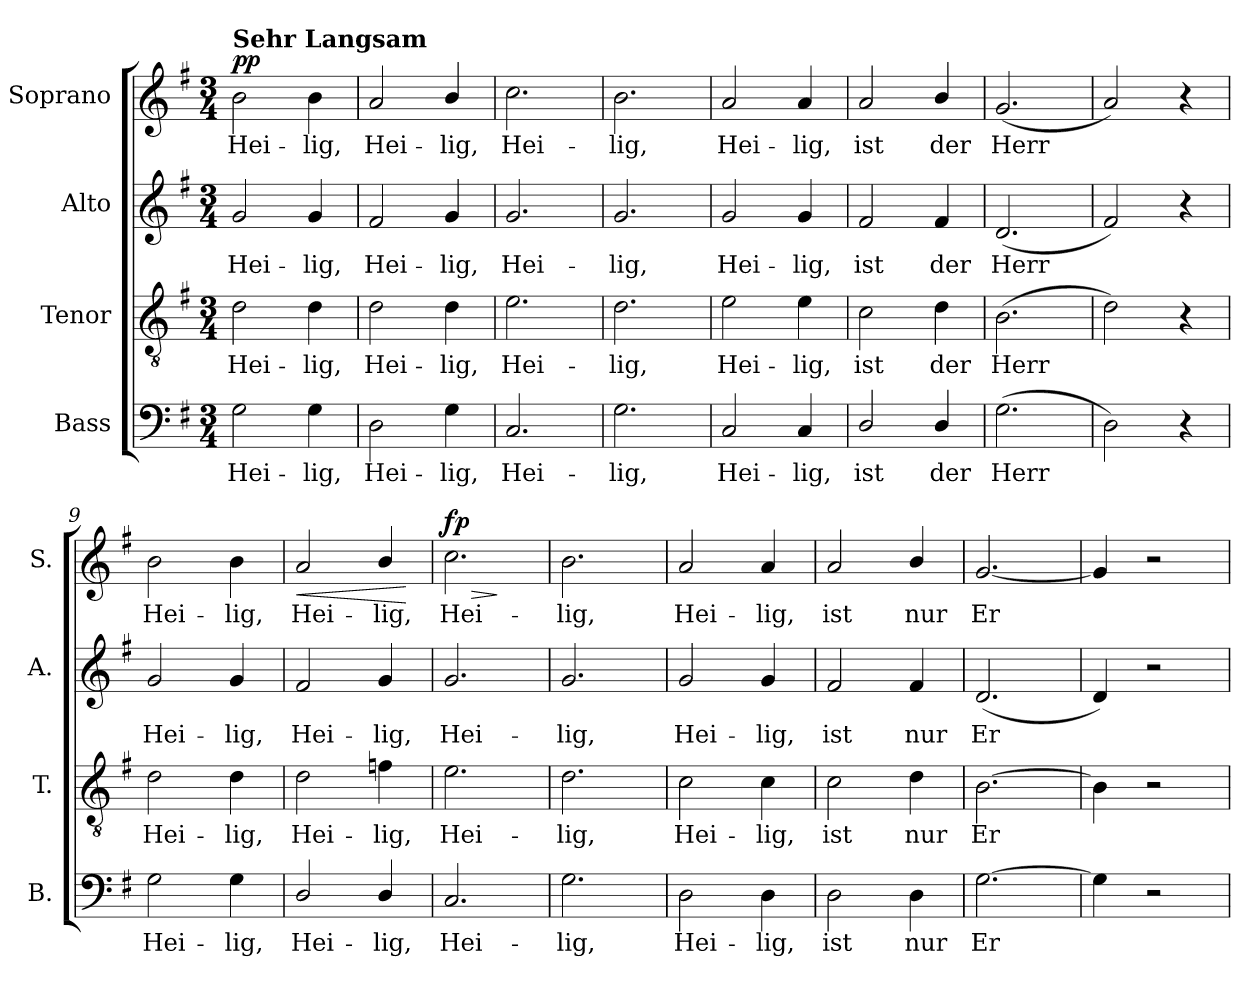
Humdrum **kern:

**kern	**text	**kern	**text	**kern	**text	**kern	**text	**dynam
*part4	*part4	*part3	*part3	*part2	*part2	*part1	*part1	*part1
*staff4	*staff4	*staff3	*staff3	*staff2	*staff2	*staff1	*staff1	*staff1
*I"Bass	*	*I"Tenor	*	*I"Alto	*	*I"Soprano	*	*
*I'B.	*	*I'T.	*	*I'A.	*	*I'S.	*	*
*clefF4	*	*clefGv2	*	*clefG2	*	*clefG2	*	*
*k[f#]	*	*k[f#]	*	*k[f#]	*	*k[f#]	*	*
*M3/4	*	*M3/4	*	*M3/4	*	*M3/4	*	*
*MM90	*	*MM90	*	*MM90	*	*MM90	*	*
=1	=1	=1	=1	=1	=1	=1	=1	=1
!	!	!	!	!	!	!LO:TX:a:B:t=Sehr Langsam	!	!
!	!LO:LY:b	!	!LO:LY:b	!	!LO:LY:b	!	!LO:LY:b	!LO:DY:a
2G\	Hei-	2d\	Hei-	2g/	Hei-	2b\	Hei-	pp
!	!LO:LY:b	!	!LO:LY:b	!	!LO:LY:b	!	!LO:LY:b	!
4G\	-lig,	4d\	-lig,	4g/	-lig,	4b\	-lig,	.
=2	=2	=2	=2	=2	=2	=2	=2	=2
!	!LO:LY:b	!	!LO:LY:b	!	!LO:LY:b	!	!LO:LY:b	!
2D\	Hei-	2d\	Hei-	2f#/	Hei-	2a/	Hei-	.
!	!LO:LY:b	!	!LO:LY:b	!	!LO:LY:b	!	!LO:LY:b	!
4G\	-lig,	4d\	-lig,	4g/	-lig,	4b/	-lig,	.
=3	=3	=3	=3	=3	=3	=3	=3	=3
!	!LO:LY:b	!	!LO:LY:b	!	!LO:LY:b	!	!LO:LY:b	!
2.C/	Hei-	2.e\	Hei-	2.g/	Hei-	2.cc\	Hei-	.
=4	=4	=4	=4	=4	=4	=4	=4	=4
!	!LO:LY:b	!	!LO:LY:b	!	!LO:LY:b	!	!LO:LY:b	!
2.G\	-lig,	2.d\	-lig,	2.g/	-lig,	2.b\	-lig,	.
=5	=5	=5	=5	=5	=5	=5	=5	=5
!	!LO:LY:b	!	!LO:LY:b	!	!LO:LY:b	!	!LO:LY:b	!
2C/	Hei-	2e\	Hei-	2g/	Hei-	2a/	Hei-	.
!	!LO:LY:b	!	!LO:LY:b	!	!LO:LY:b	!	!LO:LY:b	!
4C/	-lig,	4e\	-lig,	4g/	-lig,	4a/	-lig,	.
=6	=6	=6	=6	=6	=6	=6	=6	=6
!	!LO:LY:b	!	!LO:LY:b	!	!LO:LY:b	!	!LO:LY:b	!
2D/	ist	2c\	ist	2f#/	ist	2a/	ist	.
!	!LO:LY:b	!	!LO:LY:b	!	!LO:LY:b	!	!LO:LY:b	!
4D/	der	4d\	der	4f#/	der	4b/	der	.
=7	=7	=7	=7	=7	=7	=7	=7	=7
!	!LO:LY:b	!	!LO:LY:b	!	!LO:LY:b	!	!LO:LY:b	!
(>2.G\	Herr	(>2.B\	Herr	(<2.d/	Herr	(<2.g/	Herr	.
=8	=8	=8	=8	=8	=8	=8	=8	=8
2D\)	.	2d\)	.	2f#/)	.	2a/)	.	.
4r	.	4r	.	4r	.	4r	.	.
!!LO:LB:g=z
=9	=9	=9	=9	=9	=9	=9	=9	=9
!	!LO:LY:b	!	!LO:LY:b	!	!LO:LY:b	!	!LO:LY:b	!
2G\	Hei-	2d\	Hei-	2g/	Hei-	2b\	Hei-	.
!	!LO:LY:b	!	!LO:LY:b	!	!LO:LY:b	!	!LO:LY:b	!
4G\	-lig,	4d\	-lig,	4g/	-lig,	4b\	-lig,	.
=10	=10	=10	=10	=10	=10	=10	=10	=10
!	!LO:LY:b	!	!LO:LY:b	!	!LO:LY:b	!	!LO:LY:b	!LO:HP:b
2D/	Hei-	2d\	Hei-	2f#/	Hei-	2a/	Hei-	<
!	!LO:LY:b	!	!LO:LY:b	!	!LO:LY:b	!	!LO:LY:b	!
4D/	-lig,	4fn\	-lig,	4g/	-lig,	4b/	-lig,	.
.	.	.	.	.	.	.	.	[
=11	=11	=11	=11	=11	=11	=11	=11	=11
!	!LO:LY:b	!	!LO:LY:b	!	!LO:LY:b	!	!LO:LY:b	!LO:HP:b
!	!	!	!	!	!	!	!	!LO:DY:n=1:a
2.C/	Hei-	2.e\	Hei-	2.g/	Hei-	2.cc\	Hei-	> fp
.	.	.	.	.	.	.	.	]
=12	=12	=12	=12	=12	=12	=12	=12	=12
!	!LO:LY:b	!	!LO:LY:b	!	!LO:LY:b	!	!LO:LY:b	!
2.G\	-lig,	2.d\	-lig,	2.g/	-lig,	2.b\	-lig,	.
=13	=13	=13	=13	=13	=13	=13	=13	=13
!	!LO:LY:b	!	!LO:LY:b	!	!LO:LY:b	!	!LO:LY:b	!
2D\	Hei-	2c\	Hei-	2g/	Hei-	2a/	Hei-	.
!	!LO:LY:b	!	!LO:LY:b	!	!LO:LY:b	!	!LO:LY:b	!
4D\	-lig,	4c\	-lig,	4g/	-lig,	4a/	-lig,	.
=14	=14	=14	=14	=14	=14	=14	=14	=14
!	!LO:LY:b	!	!LO:LY:b	!	!LO:LY:b	!	!LO:LY:b	!
2D\	ist	2c\	ist	2f#/	ist	2a/	ist	.
!	!LO:LY:b	!	!LO:LY:b	!	!LO:LY:b	!	!LO:LY:b	!
4D\	nur	4d\	nur	4f#/	nur	4b/	nur	.
=15	=15	=15	=15	=15	=15	=15	=15	=15
!	!LO:LY:b	!	!LO:LY:b	!	!LO:LY:b	!	!LO:LY:b	!
[2.G\	Er	[2.B\	Er	(<2.d/	Er	[2.g/	Er	.
=16	=16	=16	=16	=16	=16	=16	=16	=16
4G\]	.	4B\]	.	4d/)	.	4g/]	.	.
2r	.	2r	.	2r	.	2r	.	.
=	=	=	=	=	=	=	=	=
*-	*-	*-	*-	*-	*-	*-	*-	*-
